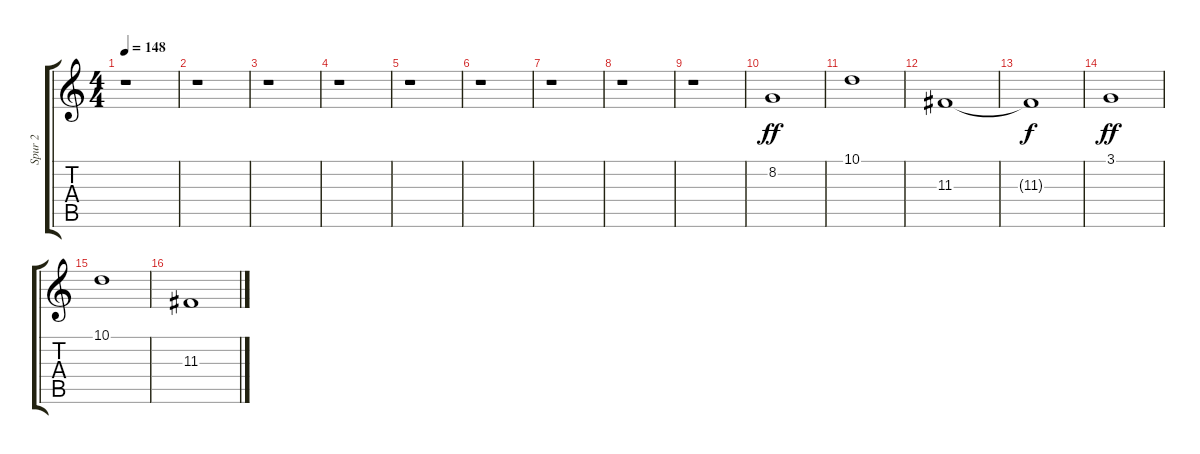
\track ("Spur 2" "Spur 2") {instrument vibraphone}
\staff {score tabs}
\tuning (E4 B3 G3 D3 A2 E2) {hide}
\ts (4 4)
\tempo 148
\clef g2
\ks c
r.1{dy ff instrument vibraphone} |
r.1 |
r.1 |
r.1 |
r.1 |
r.1 |
r.1 |
r.1 |
r.1 |
8.2.1 |
10.1.1 |
11.3.1 |
11.3{t}.1{dy f} |
3.1.1{dy ff} |
10.1.1 |
11.3.1
